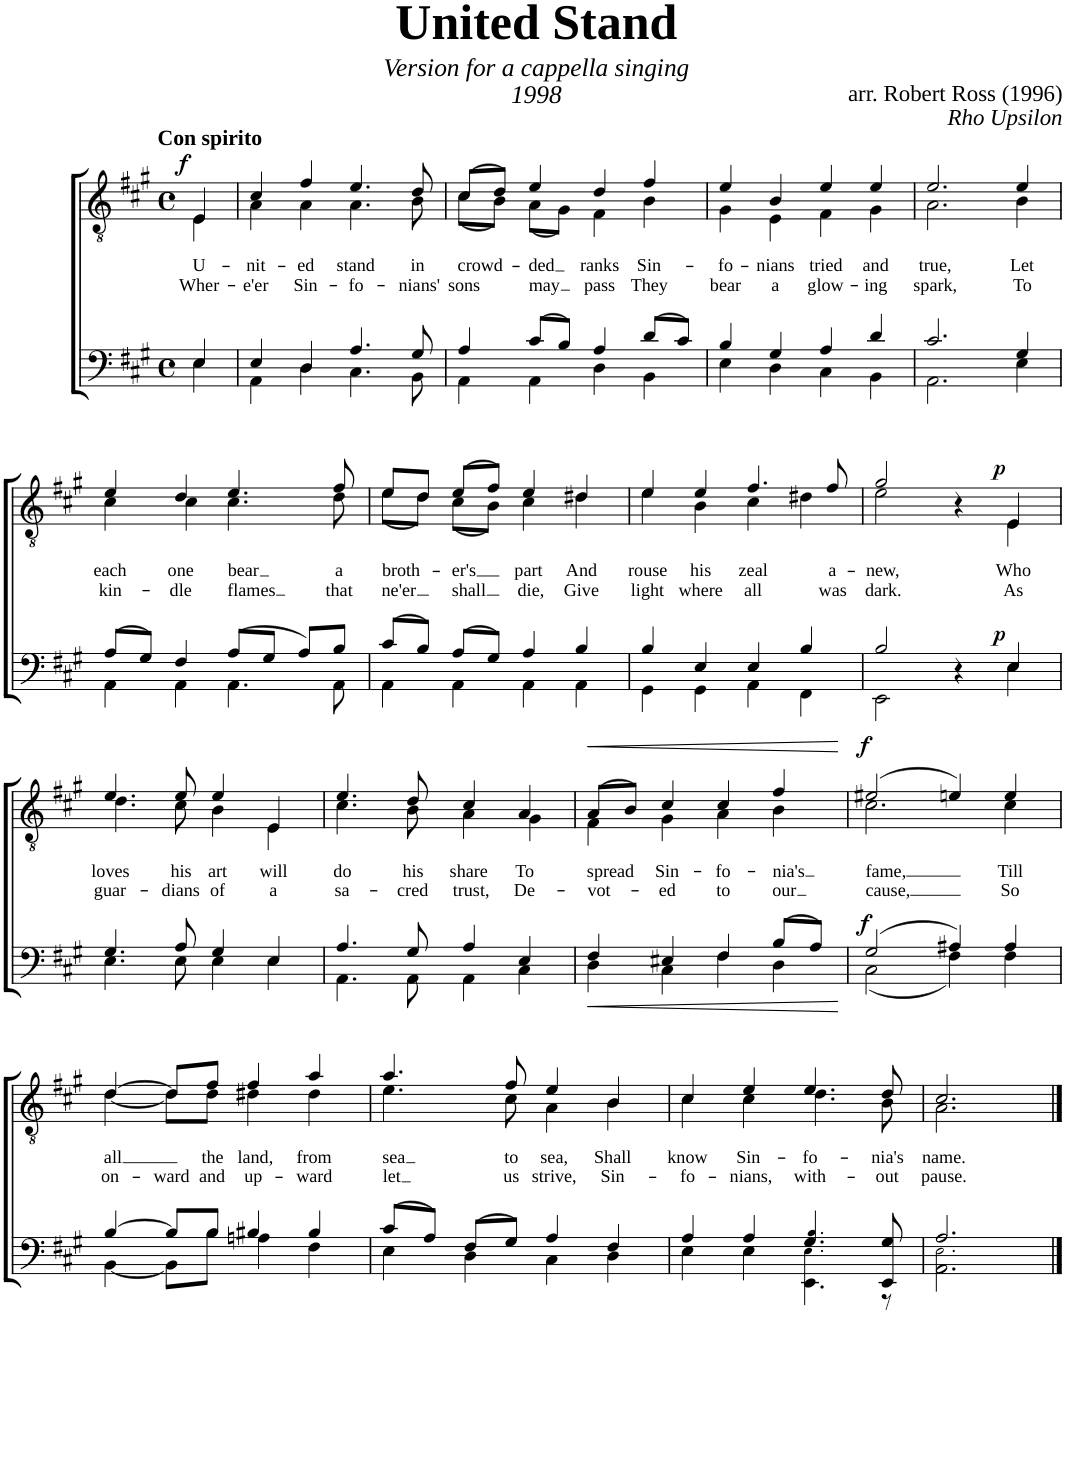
**kern	**dynam	**kern	**text	**text	**dynam
*part2	*part2	*part1	*part1	*part1	*part1
*staff2	*staff2	*staff1	*staff1	*staff1	*staff1
*I"Piano	*	*I"Piano	*	*	*
*I'Pno	*	*I'Pno	*	*	*
*clefF4	*	*clefGv2	*	*	*
*k[f#c#g#]	*	*k[f#c#g#]	*	*	*
*M4/4	*	*M4/4	*	*	*
*met(c)	*	*met(c)	*	*	*
=1	=1	=1	=1	=1	=1
*^	*	*	*	*	*
!	!	!	!LO:TX:a:B:t=Con spirito	!	!	!
!	!	!	!	!LO:LY:b	!LO:LY:b	!LO:DY:a
*	*	*	*^	*	*	*
4E/	4E\	.	4E/	4E\	U-	Wher-	f
=2	=2	=2	=2	=2	=2	=2	=2
!	!	!	!	!	!LO:LY:b	!LO:LY:b	!
4E/	4AA\	.	4c#/	4A\	-nit-	-e'er	.
!	!	!	!	!	!LO:LY:b	!LO:LY:b	!
4D/	4D\	.	4f#/	4A\	-ed	Sin-	.
!	!	!	!	!	!LO:LY:b	!LO:LY:b	!
4.A/	4.C#\	.	4.e/	4.A\	stand	-fo-	.
!	!	!	!	!	!LO:LY:b	!LO:LY:b	!
8G#/	8BB\	.	8d/	8B\	in	-nians'	.
=3	=3	=3	=3	=3	=3	=3	=3
!	!	!	!	!	!LO:LY:b	!LO:LY:b	!
4A/	4AA\	.	(8c#/L	(8c#\L	crowd-	sons	.
.	.	.	8d/J)	8B\J)	.	.	.
!	!	!	!	!	!LO:LY:b	!LO:LY:b	!
(8c#/L	4AA\	.	4e/	(8A\L	-ded	may	.
8B/J)	.	.	.	8G#\J)	.	.	.
!	!	!	!	!	!LO:LY:b	!LO:LY:b	!
4A/	4D\	.	4d/	4F#\	ranks	pass	.
!	!	!	!	!	!LO:LY:b	!LO:LY:b	!
(8d/L	4BB\	.	4f#/	4B\	Sin-	They	.
8c#/J)	.	.	.	.	.	.	.
=4	=4	=4	=4	=4	=4	=4	=4
!	!	!	!	!	!LO:LY:b	!LO:LY:b	!
4B/	4E\	.	4e/	4G#\	-fo-	bear	.
!	!	!	!	!	!LO:LY:b	!LO:LY:b	!
4G#/	4D\	.	4B/	4E\	-nians	a	.
!	!	!	!	!	!LO:LY:b	!LO:LY:b	!
4A/	4C#\	.	4e/	4F#\	tried	glow-	.
!	!	!	!	!	!LO:LY:b	!LO:LY:b	!
4d/	4BB\	.	4e/	4G#\	and	-ing	.
=5	=5	=5	=5	=5	=5	=5	=5
!	!	!	!	!	!LO:LY:b	!LO:LY:b	!
2.c#/	2.AA\	.	2.e/	2.A\	true,	spark,	.
!	!	!	!	!	!LO:LY:b	!LO:LY:b	!
4G#/	4E\	.	4e/	4B\	Let	To	.
!!LO:LB:g=z	!!
=6	=6	=6	=6	=6	=6	=6	=6
!	!	!	!	!	!LO:LY:b	!LO:LY:b	!
(8A/L	4AA\	.	4e/	4c#\	each	kin-	.
8G#/J)	.	.	.	.	.	.	.
!	!	!	!	!	!LO:LY:b	!LO:LY:b	!
4F#/	4AA\	.	4d/	4c#\	one	-dle	.
!	!	!	!	!	!LO:LY:b	!LO:LY:b	!
(8A/L	4.AA\	.	4.e/	4.c#\	bear	flames	.
8G#/J	.	.	.	.	.	.	.
8A/L)	.	.	.	.	.	.	.
!	!	!	!	!	!LO:LY:b	!LO:LY:b	!
8B/J	8AA\	.	8f#/	8d\	a	that	.
=7	=7	=7	=7	=7	=7	=7	=7
!	!	!	!	!	!LO:LY:b	!LO:LY:b	!
(8c#/L	4AA\	.	8e/L	(8e\L	broth-	ne'er	.
8B/J)	.	.	8d/J	8d\J)	.	.	.
!	!	!	!	!	!LO:LY:b	!LO:LY:b	!
(8A/L	4AA\	.	(8e/L	(8c#\L	-er's	shall	.
8G#/J)	.	.	8f#/J)	8B\J)	.	.	.
!	!	!	!	!	!LO:LY:b	!LO:LY:b	!
4A/	4AA\	.	4e/	4c#\	part	die,	.
!	!	!	!	!	!LO:LY:b	!LO:LY:b	!
4B/	4AA\	.	4d#X/	4d#\	And	Give	.
=8	=8	=8	=8	=8	=8	=8	=8
!	!	!	!	!	!LO:LY:b	!LO:LY:b	!
4B/	4GG#\	.	4e/	4e\	rouse	light	.
!	!	!	!	!	!LO:LY:b	!LO:LY:b	!
4E/	4GG#\	.	4e/	4B\	his	where	.
!	!	!	!	!	!LO:LY:b	!LO:LY:b	!
4E/	4AA\	.	4.f#/	4c#\	zeal	all	.
4B/	4FF#\	.	.	4d#X\	.	.	.
!	!	!	!	!	!LO:LY:b	!LO:LY:b	!
.	.	.	8f#/	.	a-	was	.
=9	=9	=9	=9	=9	=9	=9	=9
!	!	!	!	!	!LO:LY:b	!LO:LY:b	!
2B/	2EE\	.	2g#/	2e\	-new,	dark.	.
4r	4ryy	.	4r	4ryy	.	.	.
!	!	!LO:DY:a	!	!	!LO:LY:b	!LO:LY:b	!LO:DY:a
4E/	4E\	p	4E/	4E\	Who	As	p
!!LO:LB:g=z	!!
=10	=10	=10	=10	=10	=10	=10	=10
!	!	!	!	!	!LO:LY:b	!LO:LY:b	!
4.G#/	4.E\	.	4.e/	4.d\	loves	guar-	.
!	!	!	!	!	!LO:LY:b	!LO:LY:b	!
8A/	8E\	.	8e/	8c#\	his	-dians	.
!	!	!	!	!	!LO:LY:b	!LO:LY:b	!
4G#/	4E\	.	4e/	4B\	art	of	.
!	!	!	!	!	!LO:LY:b	!LO:LY:b	!
4E/	4E\	.	4E/	4E\	will	a	.
=11	=11	=11	=11	=11	=11	=11	=11
!	!	!	!	!	!LO:LY:b	!LO:LY:b	!
4.A/	4.AA\	.	4.e/	4.c#\	do	sa-	.
!	!	!	!	!	!LO:LY:b	!LO:LY:b	!
8G#/	8AA\	.	8d/	8B\	his	-cred	.
!	!	!	!	!	!LO:LY:b	!LO:LY:b	!
4A/	4AA\	.	4c#/	4A\	share	trust,	.
!	!	!	!	!	!LO:LY:b	!LO:LY:b	!
4E/	4C#\	.	4A/	4G#\	To	De-	.
=12	=12	=12	=12	=12	=12	=12	=12
!	!	!LO:HP:b	!	!	!LO:LY:b	!LO:LY:b	!LO:HP:b
4F#/	4D\	<	(8A/L	4F#\	spread	-vot-	<
.	.	.	8B/J)	.	.	.	.
!	!	!	!	!	!LO:LY:b	!LO:LY:b	!
4E#X/	4C#\	.	4c#/	4G#\	Sin-	-ed	.
!	!	!	!	!	!LO:LY:b	!LO:LY:b	!
4F#/	4F#\	.	4c#/	4A\	-fo-	to	.
!	!	!	!	!	!LO:LY:b	!LO:LY:b	!
(8B/L	4D\	.	4f#/	4B\	-nia's	our	.
8A/J)	.	.	.	.	.	.	.
*v	*v	*	*	*	*	*	*
*	*	*v	*v	*	*	*
.	[	.	.	.	[
=13	=13	=13	=13	=13	=13
*^	*	*	*	*	*
!	!	!LO:DY:a	!	!LO:LY:b	!LO:LY:b	!LO:DY:a
*	*	*	*^	*	*	*
(2G#/	(2C#\	f	(2e#X/	2.c#\	fame,	cause,	f
4A#X/)	4F#\)	.	4en/)	.	.	.	.
!	!	!	!	!	!LO:LY:b	!LO:LY:b	!
4A#/	4F#\	.	4e/	4c#\	Till	So	.
!!LO:LB:g=z	!!
=14	=14	=14	=14	=14	=14	=14	=14
!	!	!	!	!	!LO:LY:b	!LO:LY:b	!
[4B/	[4BB\	.	[4d/	[4d\	all	on-	.
!	!	!	!	!	!	!LO:LY:b	!
8B/L]	8BB\L]	.	8d/L]	8d\L]	.	-ward	.
!	!	!	!	!	!LO:LY:b	!LO:LY:b	!
8B/J	8B\J	.	8f#/J	8d\J	the	and	.
!	!	!	!	!	!LO:LY:b	!LO:LY:b	!
4B#X/	4An\	.	4f#/	4d#X\	land,	up-	.
!	!	!	!	!	!LO:LY:b	!LO:LY:b	!
4B#/	4F#\	.	4a/	4d#\	from	-ward	.
=15	=15	=15	=15	=15	=15	=15	=15
!	!	!	!	!	!LO:LY:b	!LO:LY:b	!
(8c#/L	4E\	.	4.a/	4.e\	sea	let	.
8A/J)	.	.	.	.	.	.	.
(8F#/L	4D\	.	.	.	.	.	.
!	!	!	!	!	!LO:LY:b	!LO:LY:b	!
8G#/J)	.	.	8f#/	8c#\	to	us	.
!	!	!	!	!	!LO:LY:b	!LO:LY:b	!
4A/	4C#\	.	4e/	4A\	sea,	strive,	.
!	!	!	!	!	!LO:LY:b	!LO:LY:b	!
4F#/	4D\	.	4B/	4B\	Shall	Sin-	.
=16	=16	=16	=16	=16	=16	=16	=16
!	!	!	!	!	!LO:LY:b	!LO:LY:b	!
4A/	4E\	.	4c#/	4c#\	know	-fo-	.
!	!	!	!	!	!LO:LY:b	!LO:LY:b	!
4A/	4E\	.	4e/	4c#\	Sin-	-nians,	.
!	!	!	!	!	!LO:LY:b	!LO:LY:b	!
4.G#/ 4.B!/	4.EE\ 4.E!\	.	4.e/	4.d\	-fo-	with-	.
!	!	!	!	!	!LO:LY:b	!LO:LY:b	!
8EE/ 8G#/	8r	.	8d/	8B\	-nia's	-out	.
=17	=17	=17	=17	=17	=17	=17	=17
!	!	!	!	!	!LO:LY:b	!LO:LY:b	!
2.A/	2.AA\ 2.E!\	.	2.c#/	2.A\	name.	pause.	.
*v	*v	*	*	*	*	*	*
*	*	*v	*v	*	*	*
==	==	==	==	==	==
*-	*-	*-	*-	*-	*-
